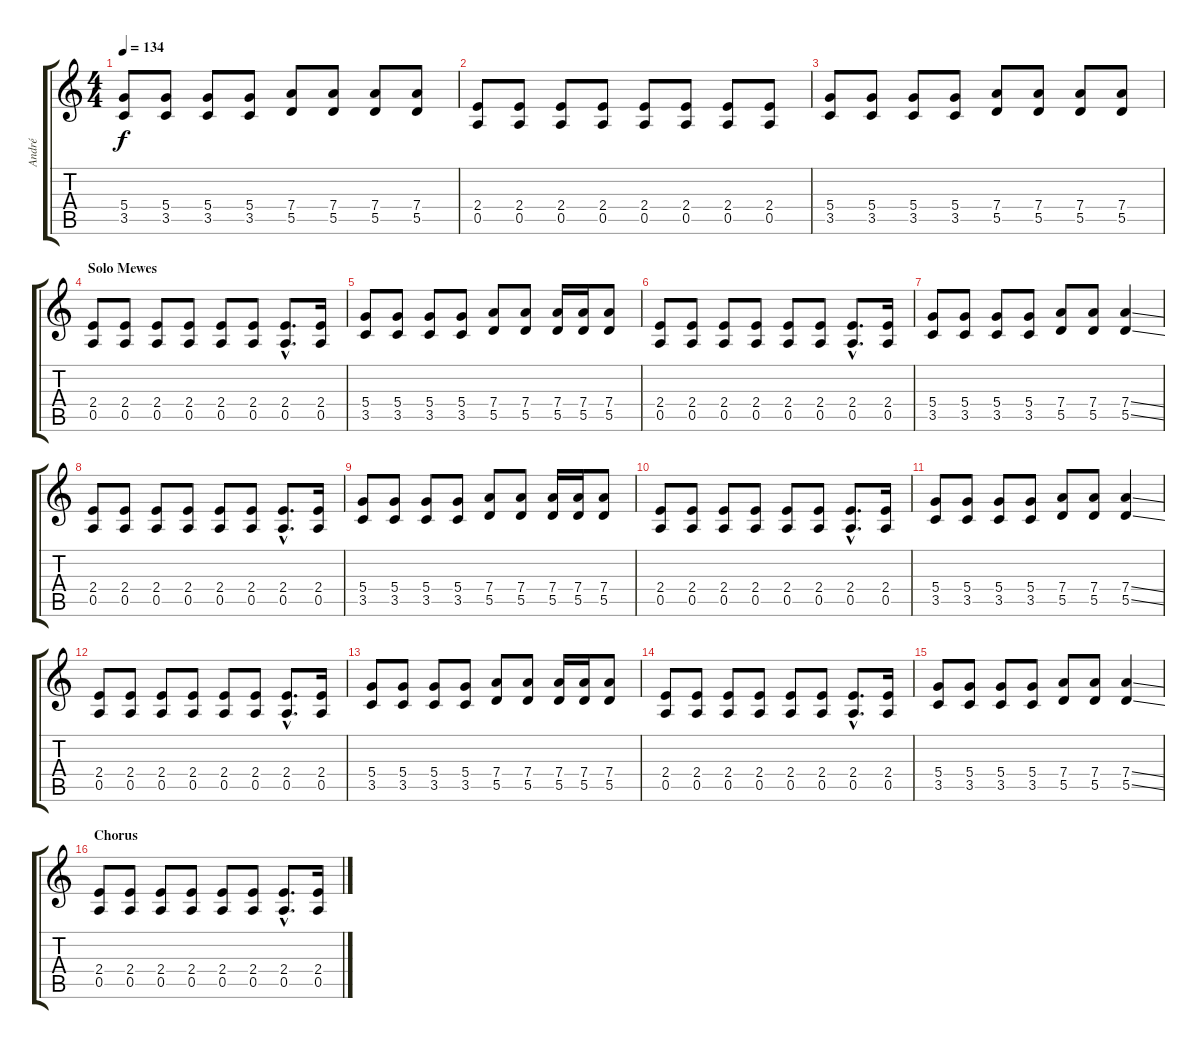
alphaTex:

\track ("André" "André") {instrument distortionguitar}
\staff {score tabs}
\tuning (E4 B3 G3 D3 A2 E2) {hide}
\ts (4 4)
\tempo 134
\clef g2
\ks c
(5.4 3.5).8{dy f} (5.4 3.5).8 (5.4 3.5).8 (5.4 3.5).8 (7.4 5.5).8 (7.4 5.5).8 (7.4 5.5).8 (7.4 5.5).8 |
(2.4 0.5).8 (2.4 0.5).8 (2.4 0.5).8 (2.4 0.5).8 (2.4 0.5).8 (2.4 0.5).8 (2.4 0.5).8 (2.4 0.5).8 |
(5.4 3.5).8 (5.4 3.5).8 (5.4 3.5).8 (5.4 3.5).8 (7.4 5.5).8 (7.4 5.5).8 (7.4 5.5).8 (7.4 5.5).8 |
\section ("" "Solo Mewes")
(2.4 0.5).8 (2.4 0.5).8 (2.4 0.5).8 (2.4 0.5).8 (2.4 0.5).8 (2.4 0.5).8 (2.4{hac} 0.5{hac}).8{d} (2.4 0.5).16 |
(5.4 3.5).8 (5.4 3.5).8 (5.4 3.5).8 (5.4 3.5).8 (7.4 5.5).8 (7.4 5.5).8 (7.4 5.5).16 (7.4 5.5).16 (7.4 5.5).8 |
(2.4 0.5).8 (2.4 0.5).8 (2.4 0.5).8 (2.4 0.5).8 (2.4 0.5).8 (2.4 0.5).8 (2.4{hac} 0.5{hac}).8{d} (2.4 0.5).16 |
(5.4 3.5).8 (5.4 3.5).8 (5.4 3.5).8 (5.4 3.5).8 (7.4 5.5).8 (7.4 5.5).8 (7.4{ss} 5.5{ss}).4 |
(2.4 0.5).8 (2.4 0.5).8 (2.4 0.5).8 (2.4 0.5).8 (2.4 0.5).8 (2.4 0.5).8 (2.4{hac} 0.5{hac}).8{d} (2.4 0.5).16 |
(5.4 3.5).8 (5.4 3.5).8 (5.4 3.5).8 (5.4 3.5).8 (7.4 5.5).8 (7.4 5.5).8 (7.4 5.5).16 (7.4 5.5).16 (7.4 5.5).8 |
(2.4 0.5).8 (2.4 0.5).8 (2.4 0.5).8 (2.4 0.5).8 (2.4 0.5).8 (2.4 0.5).8 (2.4{hac} 0.5{hac}).8{d} (2.4 0.5).16 |
(5.4 3.5).8 (5.4 3.5).8 (5.4 3.5).8 (5.4 3.5).8 (7.4 5.5).8 (7.4 5.5).8 (7.4{ss} 5.5{ss}).4 |
(2.4 0.5).8 (2.4 0.5).8 (2.4 0.5).8 (2.4 0.5).8 (2.4 0.5).8 (2.4 0.5).8 (2.4{hac} 0.5{hac}).8{d} (2.4 0.5).16 |
(5.4 3.5).8 (5.4 3.5).8 (5.4 3.5).8 (5.4 3.5).8 (7.4 5.5).8 (7.4 5.5).8 (7.4 5.5).16 (7.4 5.5).16 (7.4 5.5).8 |
(2.4 0.5).8 (2.4 0.5).8 (2.4 0.5).8 (2.4 0.5).8 (2.4 0.5).8 (2.4 0.5).8 (2.4{hac} 0.5{hac}).8{d} (2.4 0.5).16 |
(5.4 3.5).8 (5.4 3.5).8 (5.4 3.5).8 (5.4 3.5).8 (7.4 5.5).8 (7.4 5.5).8 (7.4{ss} 5.5{ss}).4 |
\section ("" "Chorus")
(2.4 0.5).8 (2.4 0.5).8 (2.4 0.5).8 (2.4 0.5).8 (2.4 0.5).8 (2.4 0.5).8 (2.4{hac} 0.5{hac}).8{d} (2.4 0.5).16
